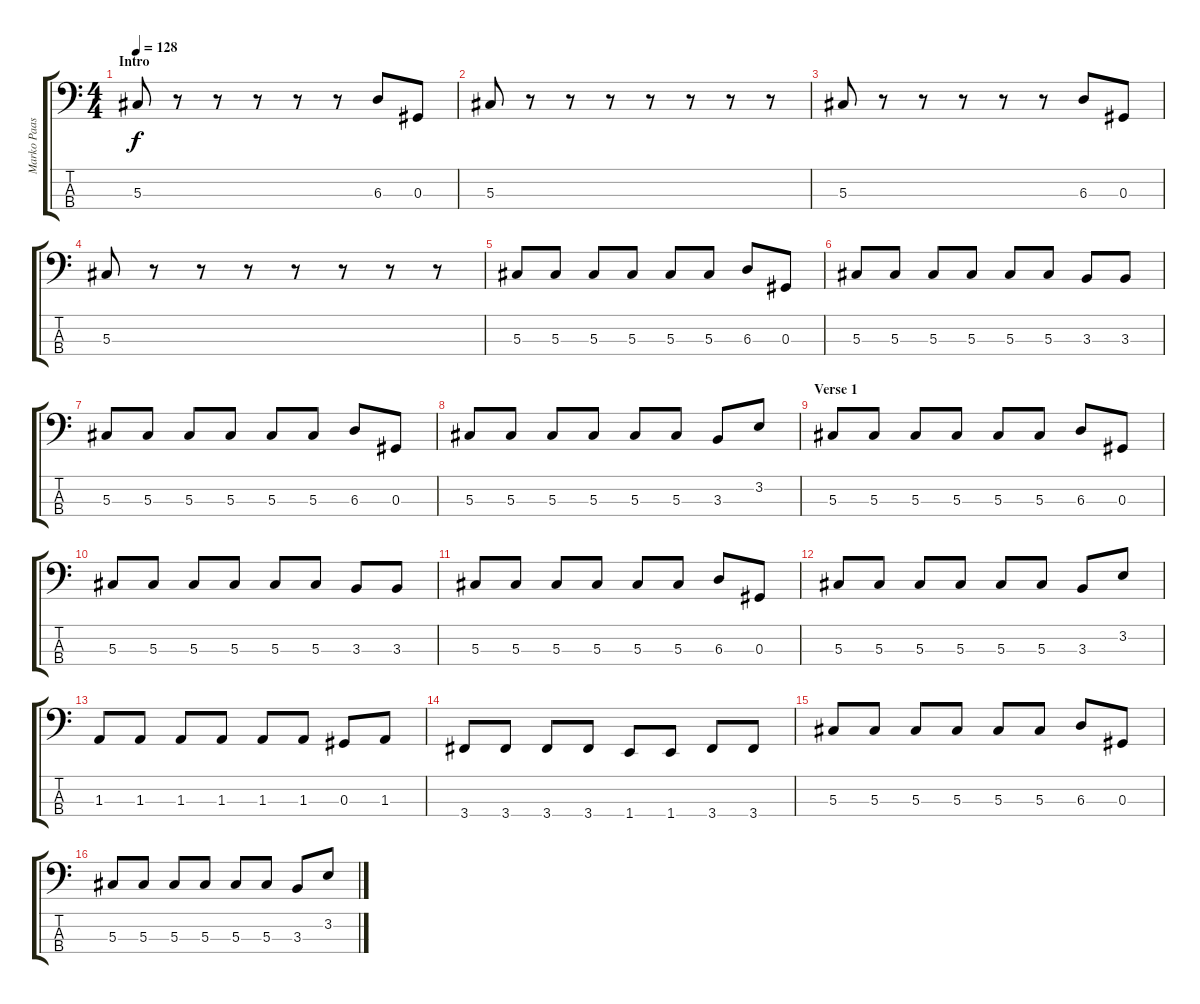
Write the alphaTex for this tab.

\track ("Marko Paasikoski" "Marko Paas") {instrument electricbasspick}
\staff {score tabs}
\tuning (Gb2 Db2 Ab1 Eb1) {hide}
\ts (4 4)
\section ("" "Intro")
\tempo 128
\clef f4
\ks c
5.3.8{dy f instrument electricbasspick} r.8 r.8 r.8 r.8 r.8 6.3.8 0.3.8 |
5.3.8 r.8 r.8 r.8 r.8 r.8 r.8 r.8 |
5.3.8 r.8 r.8 r.8 r.8 r.8 6.3.8 0.3.8 |
5.3.8 r.8 r.8 r.8 r.8 r.8 r.8 r.8 |
5.3.8 5.3.8 5.3.8 5.3.8 5.3.8 5.3.8 6.3.8 0.3.8 |
5.3.8 5.3.8 5.3.8 5.3.8 5.3.8 5.3.8 3.3.8 3.3.8 |
5.3.8 5.3.8 5.3.8 5.3.8 5.3.8 5.3.8 6.3.8 0.3.8 |
5.3.8 5.3.8 5.3.8 5.3.8 5.3.8 5.3.8 3.3.8 3.2.8 |
\section ("" "Verse 1")
5.3.8 5.3.8 5.3.8 5.3.8 5.3.8 5.3.8 6.3.8 0.3.8 |
5.3.8 5.3.8 5.3.8 5.3.8 5.3.8 5.3.8 3.3.8 3.3.8 |
5.3.8 5.3.8 5.3.8 5.3.8 5.3.8 5.3.8 6.3.8 0.3.8 |
5.3.8 5.3.8 5.3.8 5.3.8 5.3.8 5.3.8 3.3.8 3.2.8 |
1.3.8 1.3.8 1.3.8 1.3.8 1.3.8 1.3.8 0.3.8 1.3.8 |
3.4.8 3.4.8 3.4.8 3.4.8 1.4.8 1.4.8 3.4.8 3.4.8 |
5.3.8 5.3.8 5.3.8 5.3.8 5.3.8 5.3.8 6.3.8 0.3.8 |
5.3.8 5.3.8 5.3.8 5.3.8 5.3.8 5.3.8 3.3.8 3.2.8
